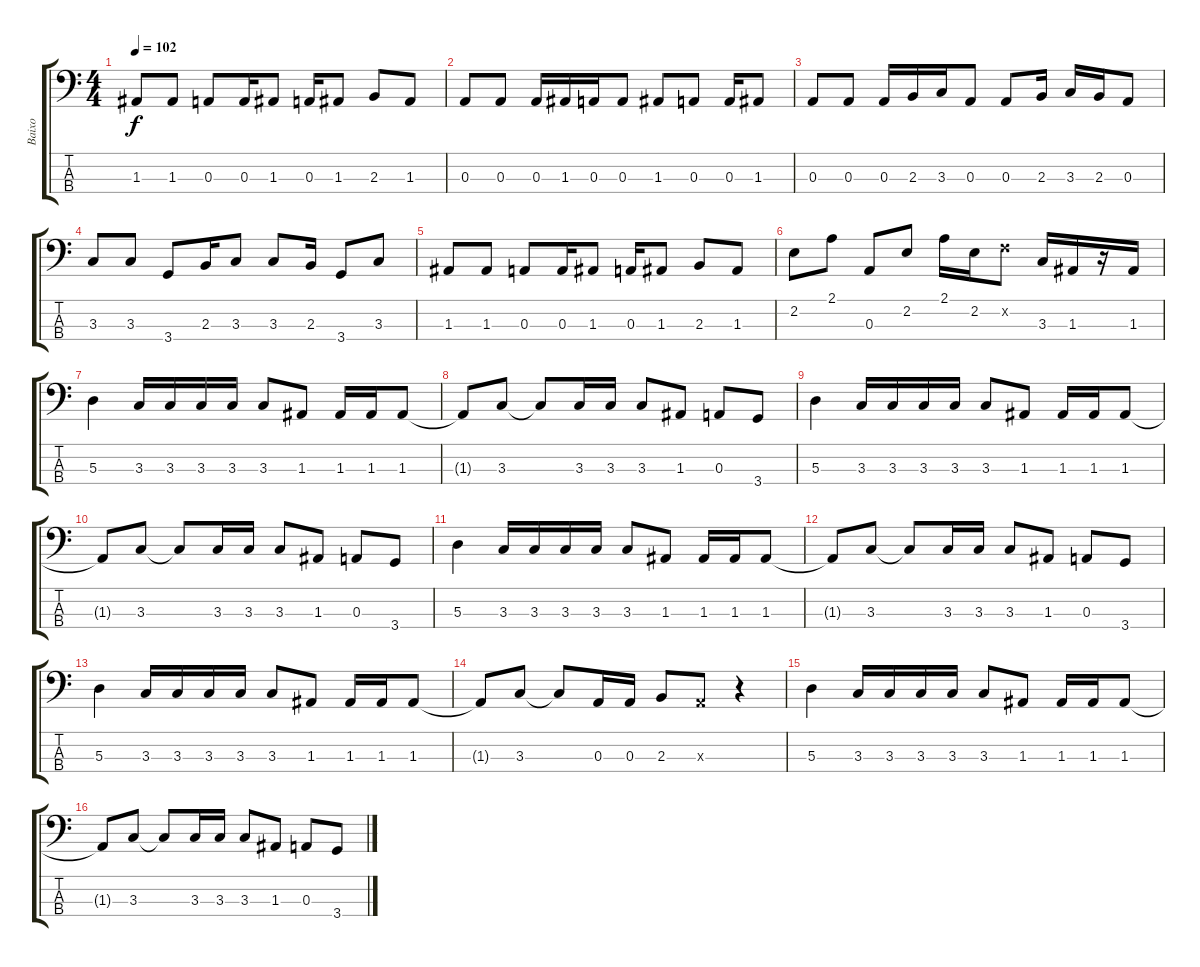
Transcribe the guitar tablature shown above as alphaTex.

\track ("Baixo" "Baixo") {instrument electricbasspick}
\staff {score tabs}
\tuning (G2 D2 A1 E1) {hide}
\ts (4 4)
\tempo 102
\clef f4
\ks c
1.3.8{dy f} 1.3.8 0.3.8 0.3.16 1.3.8 0.3.16 1.3.8 2.3.8 1.3.8 |
0.3.8 0.3.8 0.3.16 1.3.16 0.3.16 0.3.8 1.3.8 0.3.8 0.3.16 1.3.8 |
0.3.8 0.3.8 0.3.16 2.3.16 3.3.16 0.3.8 0.3.8 2.3.16 3.3.16 2.3.16 0.3.8 |
3.3.8 3.3.8 3.4.8 2.3.16 3.3.8 3.3.8 2.3.16 3.4.8 3.3.8 |
1.3.8 1.3.8 0.3.8 0.3.16 1.3.8 0.3.16 1.3.8 2.3.8 1.3.8 |
2.2.8 2.1.8 0.3.8 2.2.8 2.1.16 2.2.16 3.2{x}.8 3.3.16 1.3.16 r.16 1.3.16 |
5.3.4 3.3.16 3.3.16 3.3.16 3.3.16 3.3.8 1.3.8 1.3.16 1.3.16 1.3.8 |
1.3{t}.8 3.3.8 3.3{t}.8 3.3.16 3.3.16 3.3.8 1.3.8 0.3.8 3.4.8 |
5.3.4 3.3.16 3.3.16 3.3.16 3.3.16 3.3.8 1.3.8 1.3.16 1.3.16 1.3.8 |
1.3{t}.8 3.3.8 3.3{t}.8 3.3.16 3.3.16 3.3.8 1.3.8 0.3.8 3.4.8 |
5.3.4 3.3.16 3.3.16 3.3.16 3.3.16 3.3.8 1.3.8 1.3.16 1.3.16 1.3.8 |
1.3{t}.8 3.3.8 3.3{t}.8 3.3.16 3.3.16 3.3.8 1.3.8 0.3.8 3.4.8 |
5.3.4 3.3.16 3.3.16 3.3.16 3.3.16 3.3.8 1.3.8 1.3.16 1.3.16 1.3.8 |
1.3{t}.8 3.3.8 3.3{t}.8 0.3.16 0.3.16 2.3.8 0.3{x}.8 r.4 |
5.3.4 3.3.16 3.3.16 3.3.16 3.3.16 3.3.8 1.3.8 1.3.16 1.3.16 1.3.8 |
1.3{t}.8 3.3.8 3.3{t}.8 3.3.16 3.3.16 3.3.8 1.3.8 0.3.8 3.4.8
